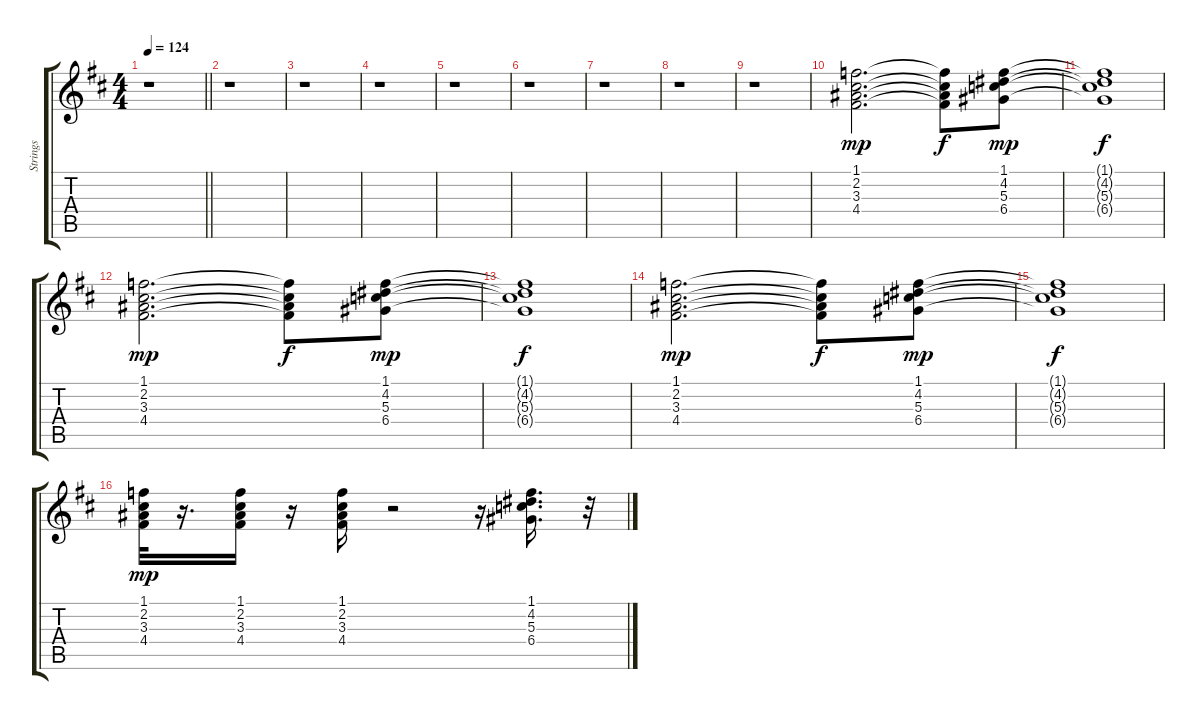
\track ("Strings" "Strings") {instrument overdrivenguitar}
\staff {score tabs}
\tuning (E4 B3 G3 D3 A2 E2) {hide}
\ts (4 4)
\tempo 124
\clef g2
\barLineRight lightlight
\ks d
r.1{dy mp} |
r.1 |
r.1 |
r.1 |
r.1 |
r.1 |
r.1 |
r.1 |
r.1 |
(1.1 2.2 3.3 4.4).2{d} (1.1{t} 2.2{t} 3.3{t} 4.4{t}).8{dy f} (1.1 4.2 5.3 6.4).8{dy mp} |
(1.1{t} 4.2{t} 5.3{t} 6.4{t}).1{dy f} |
(1.1 2.2 3.3 4.4).2{d dy mp} (1.1{t} 2.2{t} 3.3{t} 4.4{t}).8{dy f} (1.1 4.2 5.3 6.4).8{dy mp} |
(1.1{t} 4.2{t} 5.3{t} 6.4{t}).1{dy f} |
(1.1 2.2 3.3 4.4).2{d dy mp} (1.1{t} 2.2{t} 3.3{t} 4.4{t}).8{dy f} (1.1 4.2 5.3 6.4).8{dy mp} |
(1.1{t} 4.2{t} 5.3{t} 6.4{t}).1{dy f} |
(1.1 2.2 3.3 4.4).32{dy mp} r.16{d} (1.1 2.2 3.3 4.4).16 r.16 (1.1 2.2 3.3 4.4).16 r.2 r.16 (1.1 4.2 5.3 6.4).16{d} r.32
